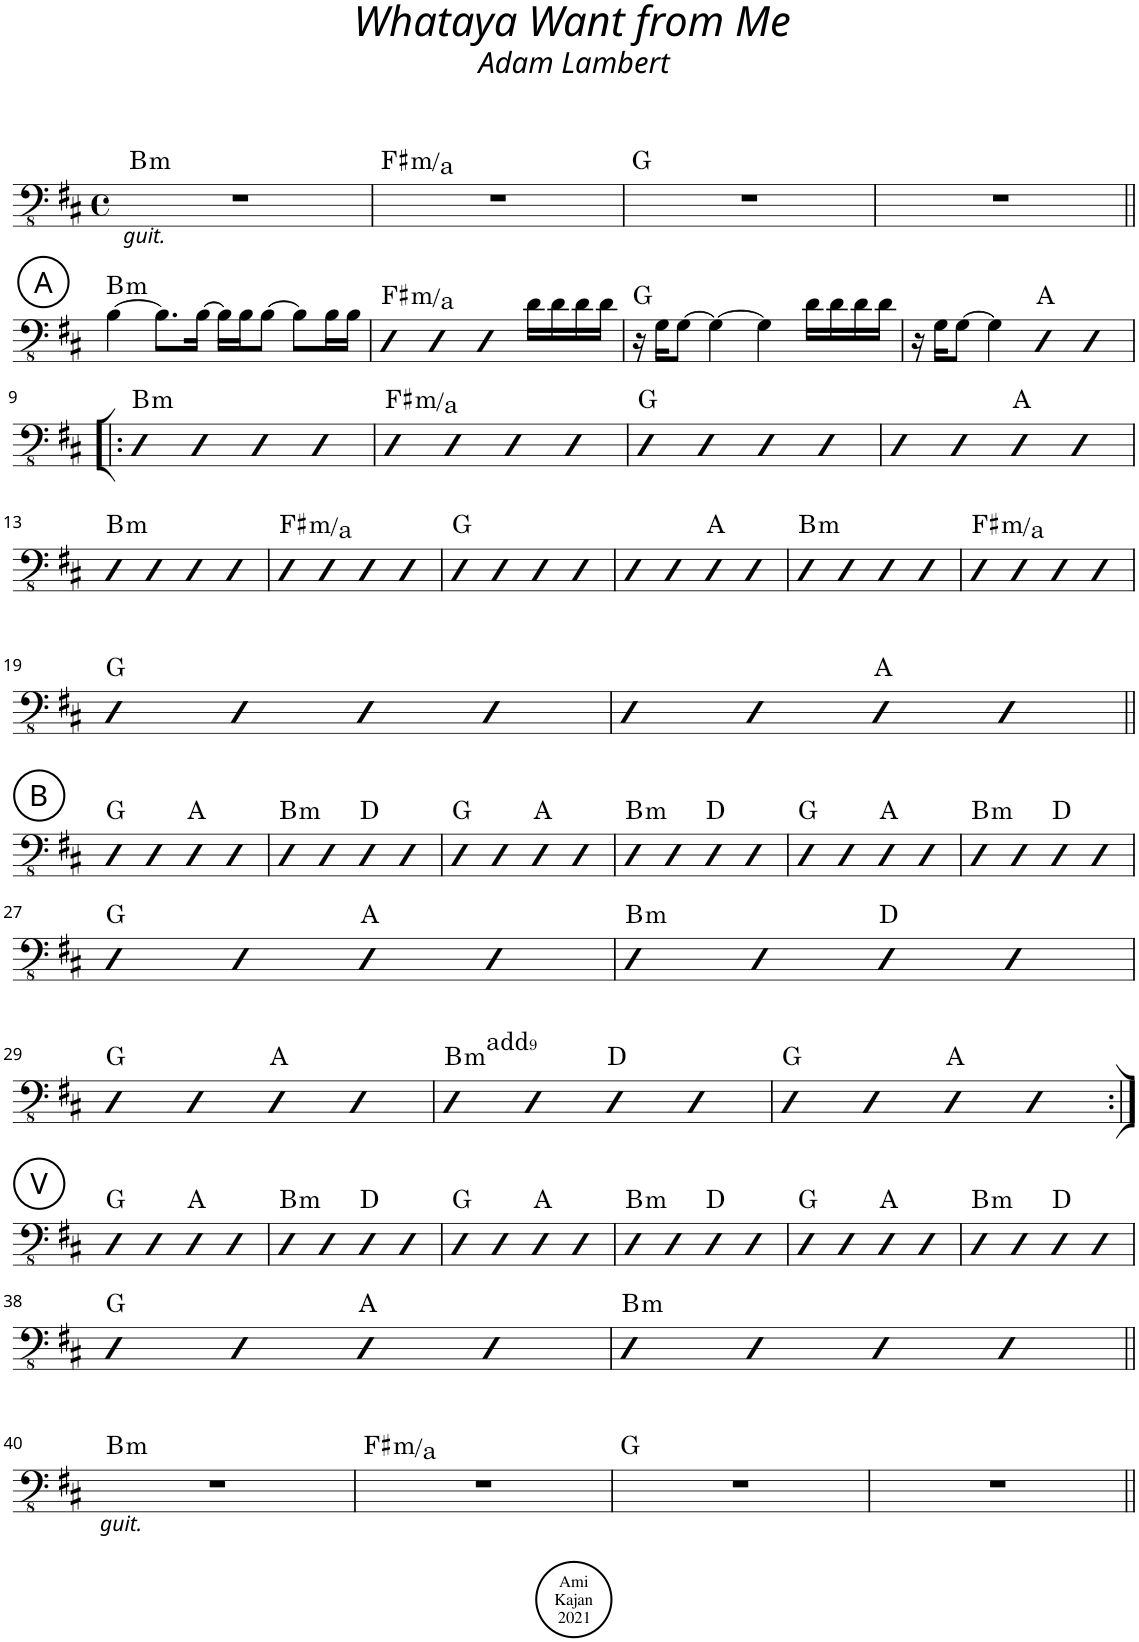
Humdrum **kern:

**kern	**harte
*part1	*part1
*staff1	*
*I"Acoustic Bass	*
*I'Bass	*
*clefFv4	*
*k[f#c#]	*
*M4/4	*
*met(c)	*
=1	=1
!LO:TX:b:i:t=guit.	!LO:H:kt=m
1r	B:min
=2	=2
!	!LO:H:kt=m
1r	F#:min/b3
=3	=3
1r	G:maj
=4	=4
1r	.
!!LO:LB:g=z
!!LO:REH:place=s1:a:cj:enc=circle:fs=14:t=A
=5||	=5||
!	!LO:H:kt=m
[4BB\	B:min
8.BB\L]	.
[16BB\Jk	.
16BB\LL]	.
16BB\J	.
[8BB\J	.
8BB\L]	.
16BB\L	.
16BB\JJ	.
=6	=6
!	!LO:H:kt=m
4DD	F#:min/b3
4DD	.
4DD	.
16D\LL	.
16D\	.
16D\	.
16D\JJ	.
=7	=7
16r	G:maj
16GG\KL	.
[8GG\J	.
4GG\_	.
4GG\]	.
16D\LL	.
16D\	.
16D\	.
16D\JJ	.
=8	=8
16r	.
16GG\KL	.
[8GG\J	.
4GG\]	.
4DD	A:maj
4DD	.
!!LO:LB:g=z
=9!|:	=9!|:
!	!LO:H:kt=m
4DD	B:min
4DD	.
4DD	.
4DD	.
=10	=10
!	!LO:H:kt=m
4DD	F#:min/b3
4DD	.
4DD	.
4DD	.
=11	=11
4DD	G:maj
4DD	.
4DD	.
4DD	.
=12	=12
4DD	.
4DD	.
4DD	A:maj
4DD	.
!!LO:LB:g=z
=13	=13
!	!LO:H:kt=m
4DD	B:min
4DD	.
4DD	.
4DD	.
=14	=14
!	!LO:H:kt=m
4DD	F#:min/b3
4DD	.
4DD	.
4DD	.
=15	=15
4DD	G:maj
4DD	.
4DD	.
4DD	.
=16	=16
4DD	.
4DD	.
4DD	A:maj
4DD	.
=17	=17
!	!LO:H:kt=m
4DD	B:min
4DD	.
4DD	.
4DD	.
=18	=18
!	!LO:H:kt=m
4DD	F#:min/b3
4DD	.
4DD	.
4DD	.
!!LO:LB:g=z
=19	=19
4DD	G:maj
4DD	.
4DD	.
4DD	.
=20	=20
4DD	.
4DD	.
4DD	A:maj
4DD	.
!!LO:LB:g=z
!!LO:REH:place=s1:a:cj:enc=circle:fs=14:t=B
=21||	=21||
4DD	G:maj
4DD	.
4DD	A:maj
4DD	.
=22	=22
!	!LO:H:kt=m
4DD	B:min
4DD	.
4DD	D:maj
4DD	.
=23	=23
4DD	G:maj
4DD	.
4DD	A:maj
4DD	.
=24	=24
!	!LO:H:kt=m
4DD	B:min
4DD	.
4DD	D:maj
4DD	.
=25	=25
4DD	G:maj
4DD	.
4DD	A:maj
4DD	.
=26	=26
!	!LO:H:kt=m
4DD	B:min
4DD	.
4DD	D:maj
4DD	.
!!LO:LB:g=z
=27	=27
4DD	G:maj
4DD	.
4DD	A:maj
4DD	.
=28	=28
!	!LO:H:kt=m
4DD	B:min
4DD	.
4DD	D:maj
4DD	.
!!LO:LB:g=z
=29	=29
4DD	G:maj
4DD	.
4DD	A:maj
4DD	.
=30	=30
!	!LO:H:kt=m
4DD	B:min(9)
4DD	.
4DD	D:maj
4DD	.
=31	=31
4DD	G:maj
4DD	.
4DD	A:maj
4DD	.
!!LO:LB:g=z
!!LO:REH:place=s1:a:cj:enc=circle:fs=14:t=V
=32:|!	=32:|!
4DD	G:maj
4DD	.
4DD	A:maj
4DD	.
=33	=33
!	!LO:H:kt=m
4DD	B:min
4DD	.
4DD	D:maj
4DD	.
=34	=34
4DD	G:maj
4DD	.
4DD	A:maj
4DD	.
=35	=35
!	!LO:H:kt=m
4DD	B:min
4DD	.
4DD	D:maj
4DD	.
=36	=36
4DD	G:maj
4DD	.
4DD	A:maj
4DD	.
=37	=37
!	!LO:H:kt=m
4DD	B:min
4DD	.
4DD	D:maj
4DD	.
!!LO:LB:g=z
=38	=38
4DD	G:maj
4DD	.
4DD	A:maj
4DD	.
=39	=39
!	!LO:H:kt=m
4DD	B:min
4DD	.
4DD	.
4DD	.
!!LO:LB:g=z
=40||	=40||
!LO:TX:b:i:t=guit.	!LO:H:kt=m
1r	B:min
=41	=41
!	!LO:H:kt=m
1r	F#:min/b3
=42	=42
1r	G:maj
=43	=43
1r	.
=||	=||
*-	*-
